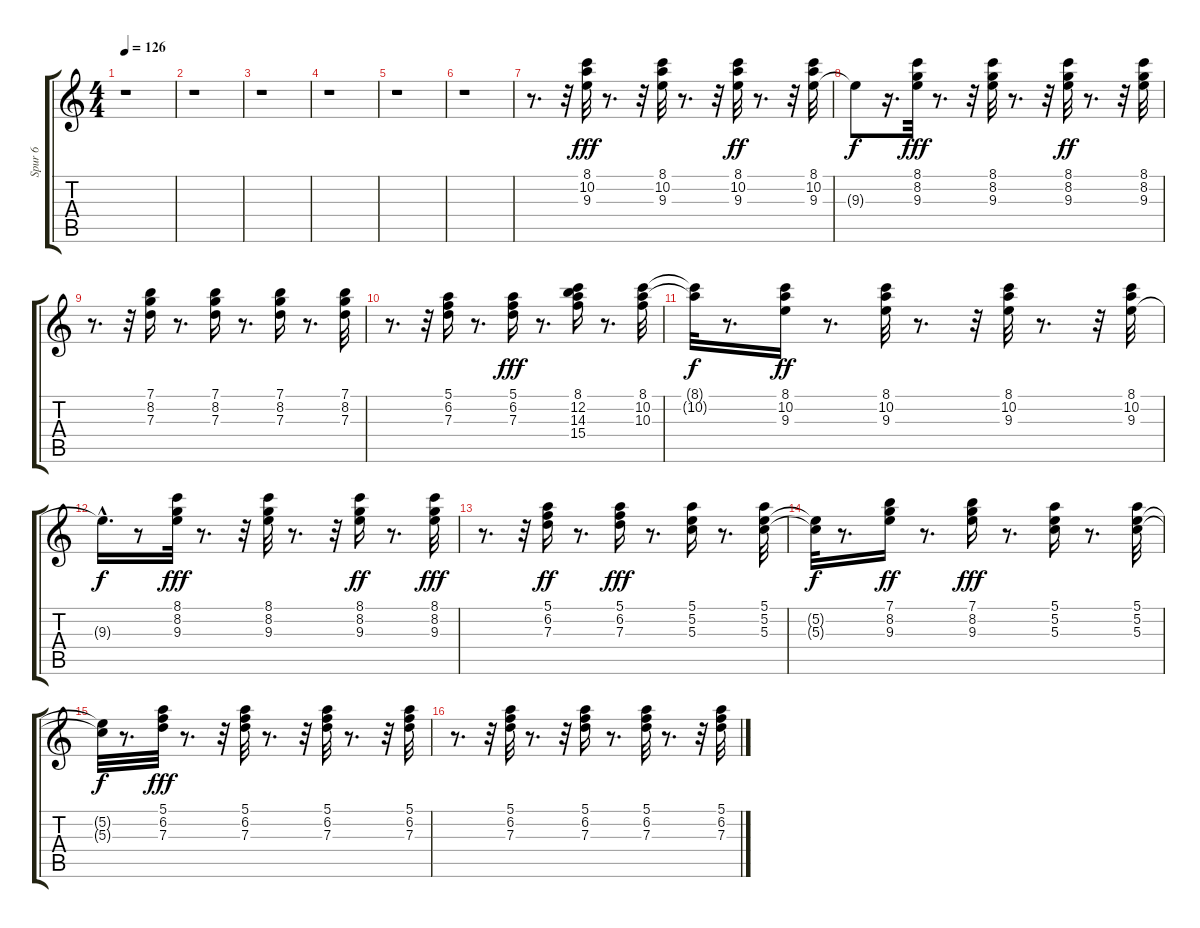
\track ("Spur 6" "Spur 6") {instrument banjo}
\staff {score tabs}
\tuning (E4 B3 G3 D3 A2 E2) {hide}
\displaytranspose 12
\ts (4 4)
\tempo 126
\clef g2
\ks c
r.1{dy f} |
r.1 |
r.1 |
r.1 |
r.1 |
r.1 |
r.8{d} r.32 (8.1 10.2 9.3).32{dy fff} r.8{d} r.32 (8.1 10.2 9.3).32 r.8{d} r.32 (8.1 10.2 9.3).32{dy ff} r.8{d} r.32 (8.1 10.2 9.3).32 |
9.3{t}.8{dy f} r.16{d} (8.1 8.2 9.3).32{dy fff} r.8{d} r.32 (8.1 8.2 9.3).32 r.8{d} r.32 (8.1 8.2 9.3).32{dy ff} r.8{d} r.32 (8.1 8.2 9.3).32 |
r.8{d} r.32 (7.1 8.2 7.3).16 r.8{d} (7.1 8.2 7.3).16 r.8{d} (7.1 8.2 7.3).16 r.8{d} (7.1 8.2 7.3).32 |
r.8{d} r.32 (5.1 6.2 7.3).16 r.8{d} (5.1 6.2 7.3).16{dy fff} r.8{d} (8.1 12.2 14.3 15.4).16 r.8{d} (8.1 10.2 10.3).32 |
(8.1{t} 10.2{t}).32{dy f} r.8{d} (8.1 10.2 9.3).16{dy ff} r.8{d} (8.1 10.2 9.3).32 r.8{d} r.32 (8.1 10.2 9.3).32 r.8{d} r.32 (8.1 10.2 9.3).32 |
9.3{hac t}.16{d dy f} r.8 (8.1 8.2 9.3).32{dy fff} r.8{d} r.32 (8.1 8.2 9.3).32 r.8{d} r.32 (8.1 8.2 9.3).16{dy ff} r.8{d} (8.1 8.2 9.3).32{dy fff} |
r.8{d} r.32 (5.1 6.2 7.3).16{dy ff} r.8{d} (5.1 6.2 7.3).16{dy fff} r.8{d} (5.1 5.2 5.3).16 r.8{d} (5.1 5.2 5.3).32 |
(5.2{t} 5.3{t}).32{dy f} r.8{d} (7.1 8.2 9.3).16{dy ff} r.8{d} (7.1 8.2 9.3).16{dy fff} r.8{d} (5.1 5.2 5.3).16 r.8{d} (5.1 5.2 5.3).32 |
(5.2{t} 5.3{t}).32{dy f} r.8{d} (5.1 6.2 7.3).32{dy fff} r.8{d} r.32 (5.1 6.2 7.3).32 r.8{d} r.32 (5.1 6.2 7.3).32 r.8{d} r.32 (5.1 6.2 7.3).32 |
r.8{d} r.32 (5.1 6.2 7.3).32 r.8{d} r.32 (5.1 6.2 7.3).16 r.8{d} (5.1 6.2 7.3).32 r.8{d} r.32 (5.1 6.2 7.3).32
